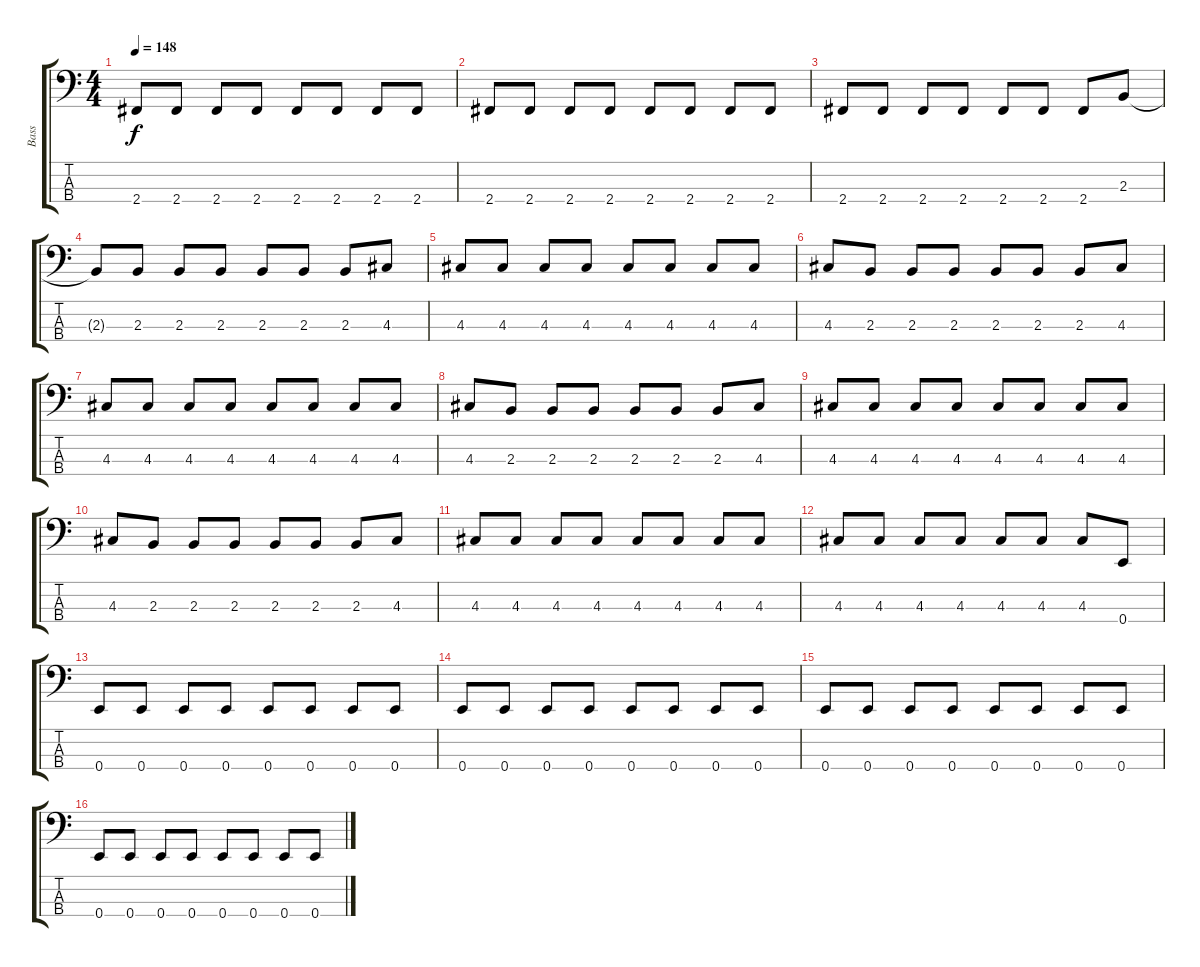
\track ("Bass" "Bass") {instrument electricbassfinger}
\staff {score tabs}
\tuning (G2 D2 A1 E1) {hide}
\ts (4 4)
\tempo 148
\clef f4
\ks c
2.4.8{dy f} 2.4.8 2.4.8 2.4.8 2.4.8 2.4.8 2.4.8 2.4.8 |
2.4.8 2.4.8 2.4.8 2.4.8 2.4.8 2.4.8 2.4.8 2.4.8 |
2.4.8 2.4.8 2.4.8 2.4.8 2.4.8 2.4.8 2.4.8 2.3.8 |
2.3{t}.8 2.3.8 2.3.8 2.3.8 2.3.8 2.3.8 2.3.8 4.3.8 |
4.3.8 4.3.8 4.3.8 4.3.8 4.3.8 4.3.8 4.3.8 4.3.8 |
4.3.8 2.3.8 2.3.8 2.3.8 2.3.8 2.3.8 2.3.8 4.3.8 |
4.3.8 4.3.8 4.3.8 4.3.8 4.3.8 4.3.8 4.3.8 4.3.8 |
4.3.8 2.3.8 2.3.8 2.3.8 2.3.8 2.3.8 2.3.8 4.3.8 |
4.3.8 4.3.8 4.3.8 4.3.8 4.3.8 4.3.8 4.3.8 4.3.8 |
4.3.8 2.3.8 2.3.8 2.3.8 2.3.8 2.3.8 2.3.8 4.3.8 |
4.3.8 4.3.8 4.3.8 4.3.8 4.3.8 4.3.8 4.3.8 4.3.8 |
4.3.8 4.3.8 4.3.8 4.3.8 4.3.8 4.3.8 4.3.8 0.4.8 |
0.4.8 0.4.8 0.4.8 0.4.8 0.4.8 0.4.8 0.4.8 0.4.8 |
0.4.8 0.4.8 0.4.8 0.4.8 0.4.8 0.4.8 0.4.8 0.4.8 |
0.4.8 0.4.8 0.4.8 0.4.8 0.4.8 0.4.8 0.4.8 0.4.8 |
0.4.8 0.4.8 0.4.8 0.4.8 0.4.8 0.4.8 0.4.8 0.4.8
